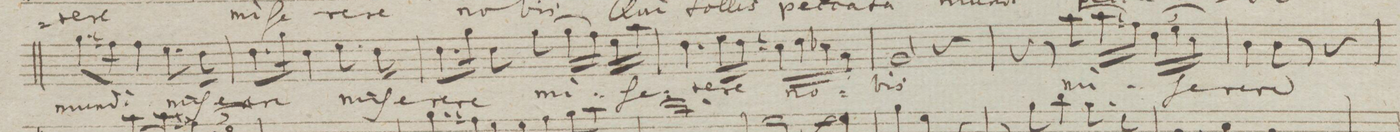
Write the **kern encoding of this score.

**kern	**text	**dynam
*I"Basso Solo	*	*
*clefF4	*	*
*k[b-e-a-]	*	*
*M3/4	*	*
8.B-\L	mun-	.
16An\Jk	.	.
4A\	-di	.
8.G\	mi-	.
16F\	-se-	.
=26	=26	=26
8.F\L	-re-	.
16B-\Jk	.	.
4F\	-re	.
8.G\	mi-	.
16F\	-se-	.
=27	=27	=27
8.F\L	-re-	.
16B-\Jk	.	.
8F\	-re	.
(8B-\	mi-	.
16B-\LL	.	.
16A-\JJ)	.	.
16G\LL	-se-	.
16c\JJ	.	.
=28	=28	=28
4.F\	-re-	.
16G\LL	-re	.
16F\JJ	.	.
16En\LL	no-	.
16F\	.	.
16E-X\	.	.
16C\JJ	.	.
=29	=29	=29
2BB-/	-bis	.
4r	.	.
=30	=30	=30
4r	.	.
8r	.	.
(8c\	mi-	.
16c\LL	.	.
16An\JJ)	.	.
24F\LL	-se-	.
24G\	.	.
24E-\JJ	.	.
=31	=31	=31
4D\	-re-	.
8D\	-re	.
8r	.	.
4r	.	.
=32	=32	=32
*-	*-	*-
